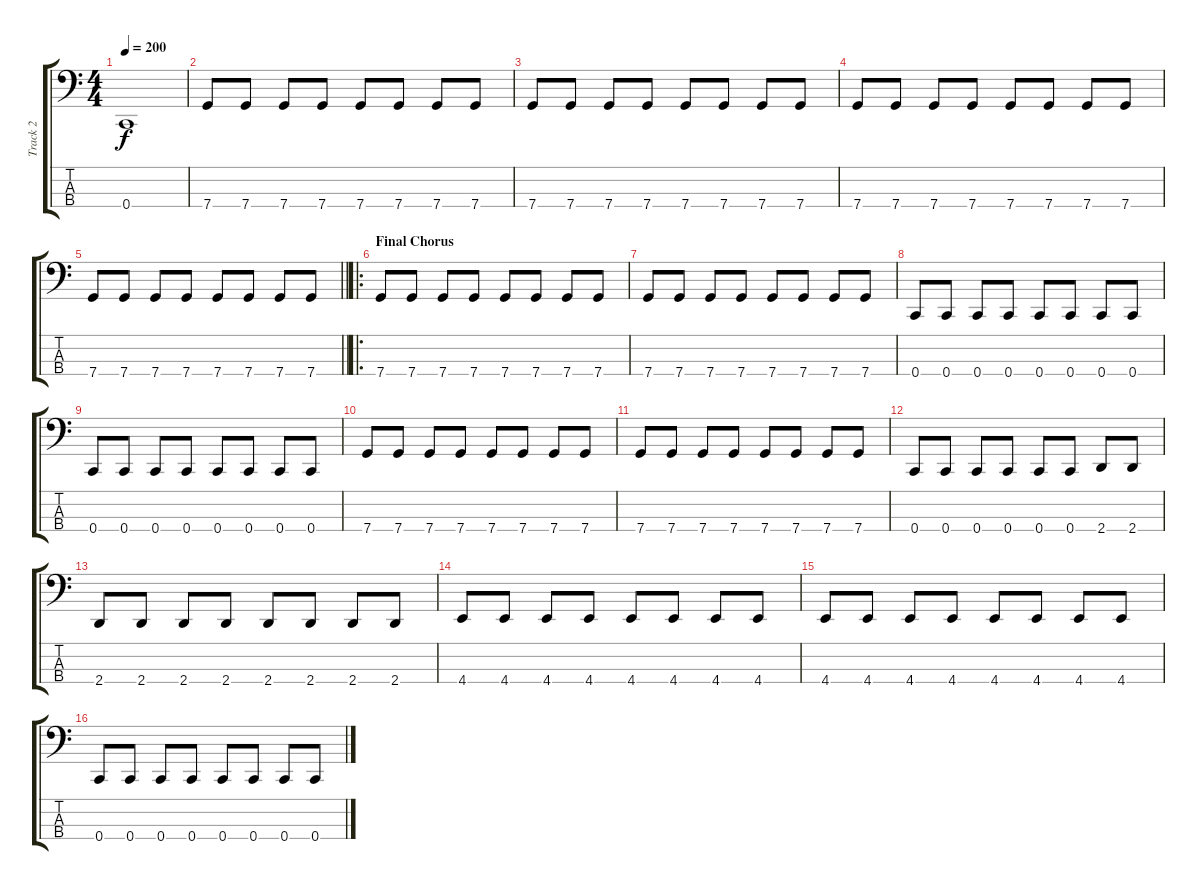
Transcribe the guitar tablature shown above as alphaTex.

\track ("Track 2" "Track 2") {instrument electricbasspick}
\staff {score tabs}
\tuning (F2 C2 G1 C1) {hide}
\ts (4 4)
\tempo 200
\clef f4
\ks c
0.4{t}.1{dy f} |
7.4.8 7.4.8 7.4.8 7.4.8 7.4.8 7.4.8 7.4.8 7.4.8 |
7.4.8 7.4.8 7.4.8 7.4.8 7.4.8 7.4.8 7.4.8 7.4.8 |
7.4.8 7.4.8 7.4.8 7.4.8 7.4.8 7.4.8 7.4.8 7.4.8 |
\barLineRight lightlight
7.4.8 7.4.8 7.4.8 7.4.8 7.4.8 7.4.8 7.4.8 7.4.8 |
\ro
\section ("" "Final Chorus")
7.4.8 7.4.8 7.4.8 7.4.8 7.4.8 7.4.8 7.4.8 7.4.8 |
7.4.8 7.4.8 7.4.8 7.4.8 7.4.8 7.4.8 7.4.8 7.4.8 |
0.4.8 0.4.8 0.4.8 0.4.8 0.4.8 0.4.8 0.4.8 0.4.8 |
0.4.8 0.4.8 0.4.8 0.4.8 0.4.8 0.4.8 0.4.8 0.4.8 |
7.4.8 7.4.8 7.4.8 7.4.8 7.4.8 7.4.8 7.4.8 7.4.8 |
7.4.8 7.4.8 7.4.8 7.4.8 7.4.8 7.4.8 7.4.8 7.4.8 |
0.4.8 0.4.8 0.4.8 0.4.8 0.4.8 0.4.8 2.4.8 2.4.8 |
2.4.8 2.4.8 2.4.8 2.4.8 2.4.8 2.4.8 2.4.8 2.4.8 |
4.4.8 4.4.8 4.4.8 4.4.8 4.4.8 4.4.8 4.4.8 4.4.8 |
4.4.8 4.4.8 4.4.8 4.4.8 4.4.8 4.4.8 4.4.8 4.4.8 |
0.4.8 0.4.8 0.4.8 0.4.8 0.4.8 0.4.8 0.4.8 0.4.8
